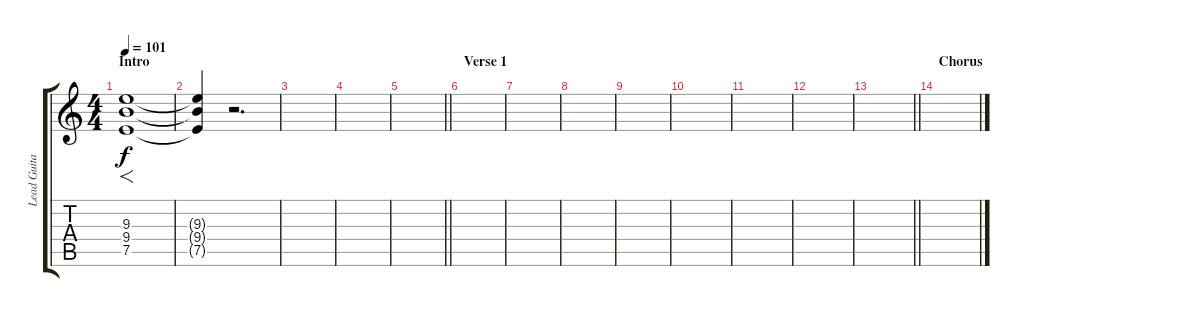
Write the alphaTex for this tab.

\track ("Lead Guitar (Nick)" "Lead Guita") {instrument distortionguitar}
\staff {score tabs}
\tuning (E4 B3 G3 D3 A2 E2) {hide}
\ts (4 4)
\section ("" "Intro")
\tempo 101
\clef g2
\ks c
(9.3 9.4 7.5).1{f dy f volume 7 instrument distortionguitar} |
(9.3{t} 9.4{t} 7.5{t}).4 r.2{d} |
|
|
\barLineRight lightlight
|
\section ("" "Verse 1")
|
|
|
|
|
|
|
\barLineRight lightlight
|
\section ("" "Chorus")
